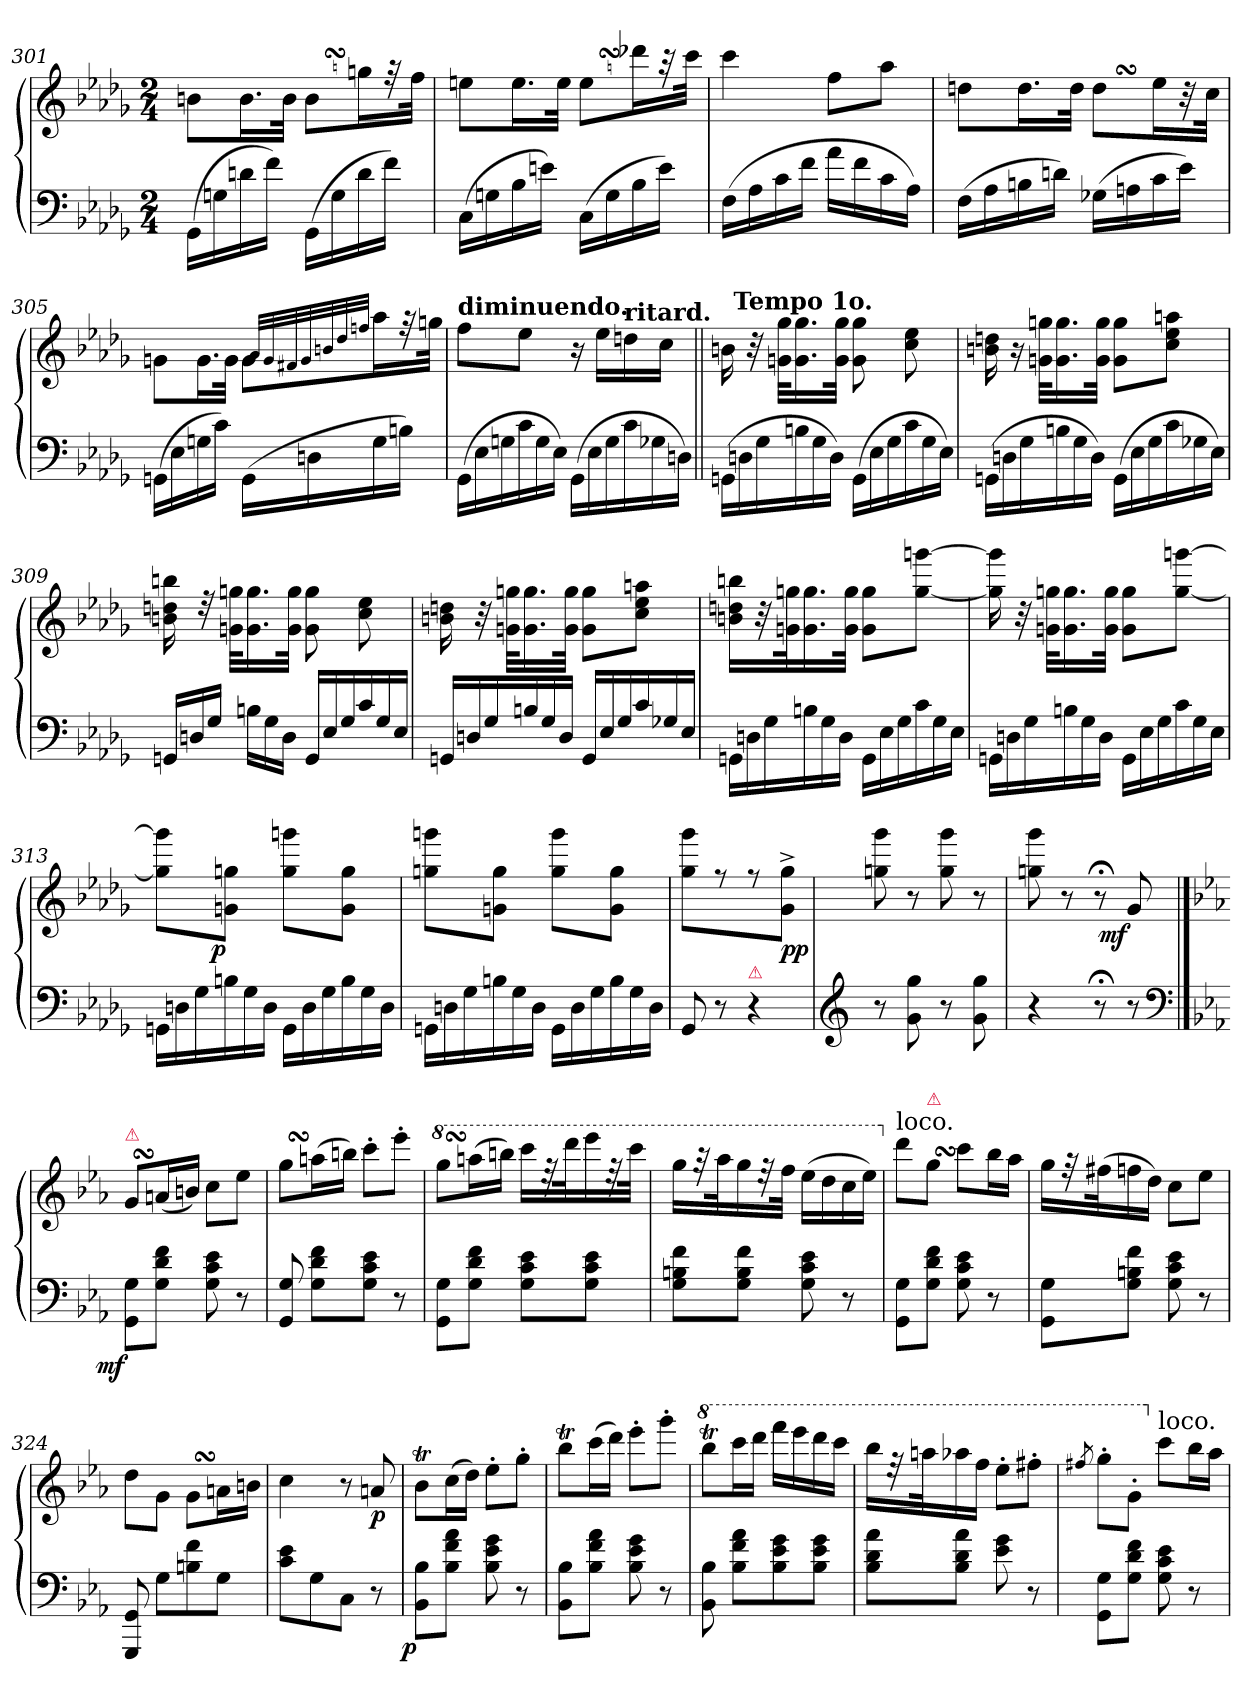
**kern	**kern	**dynam
*part1	*part1	*part1
*staff2	*staff1	*staff1/2
*clefF4	*clefG2	*
*k[b-e-a-d-g-]	*k[b-e-a-d-g-]	*
*M2/4	*M2/4	*
=301	=301	=301
(>16GG-\LL	8bn\L	.
16Gn	.	.
16dn	16.bL	.
16fJJ)	.	.
.	32bJJk	.
(>16GG-\LL	8bSsS\L	.
16G	.	.
16d	16ggnL	.
16fJJ)	32rff	.
.	32ffJJk	.
=302	=302	=302
(>16C\LL	8een\L	.
16Gn	.	.
16B-	16.eeL	.
16enJJ)	.	.
.	32eeJJk	.
(>16C\LL	8eeSsS\L	.
16G	.	.
16B-	16ddd-XL	.
16eJJ)	32raa	.
.	32cccJJk	.
=303	=303	=303
(>16F\LL	4ccc\	.
16A-	.	.
16c	.	.
16fJJ	.	.
16a-\LL	8ff\L	.
16f	.	.
16c	8aa-J	.
16A-JJ)	.	.
=304	=304	=304
(>16FLL	8ddn\L	.
16A-	.	.
16Bn	16.ddL	.
16dnJJ)	.	.
.	32ddJJk	.
(>16G-XLL	8ddSsS\L	.
16An	.	.
16c	16ee-\L	.
16e-JJ)	32r	.
.	32ccJJk	.
=305	=305	=305
(>16GGnLL	8gn\L	.
16E-	.	.
16Gn	16.gL	.
16cJJ)	.	.
.	32gJJk	.
(>16GGLL	8g\L	.
16Dn	.	.
.	32qqa-/LLL	.
.	32qqg/	.
.	32qqf#X/	.
.	32qqg/	.
.	32qqbn/	.
.	32qqdd-/	.
.	32qqffn/JJJ	.
16G	16aa-L	.
16BnJJ)	32rff	.
.	32ggnJJk	.
=306	=306	=306
*Xtuplet	*	*
!	!LO:TX:a:B:t=diminuendo.	!
(>24GG-LL	8ff\L	.
24E-	.	.
24Gn	.	.
24c	8ee-J	.
24G	.	.
24E-JJ)	.	.
(>24GG-LL	16r	.
24E-	.	.
.	16ee-\LL	.
24G	.	.
!	!LO:TX:a:B:t=ritard.	!
24c	16ddn	.
24G-X	.	.
.	16ccJJ	.
24DnJJ)	.	.
=307||	=307||	=307||
*	*MM108	*
*	*^	*
(>24GGn\LL	16bn\	24ryy	.
!	!	!LO:TX:a:B:t=Tempo 1o.	!
24Dn	.	3ryy	.
.	32r	.	.
24G-	.	.	.
.	32gn\ 32gg-\KLL	.	.
24Bn	16.g 16.gg-	.	.
24G-	.	.	.
24DJJ)	.	.	.
.	32g 32gg-JJk	.	.
(>24GG\LL	8g\ 8gg-\	.	.
24E-	.	.	.
24G-	.	.	.
24c	8cc\ 8ee-\	12.ryy	.
24G-	.	.	.
24E-JJ)	.	.	.
*	*v	*v	*
=308	=308	=308
(>24GGn\LL	16bn\ 16ddn\	.
24Dn	.	.
!	!LO:N:vis=16	!
.	32r	.
24G-	.	.
.	32gn\ 32ggn\KLL	.
24Bn	16.g 16.gg	.
24G-	.	.
24DJJ)	.	.
.	32g 32ggJJk	.
(>24GG\LL	8g\ 8gg\L	.
24E-	.	.
24G-	.	.
24c	8cc 8ee- 8aanJ	.
24G-X	.	.
24E-JJ)	.	.
=309	=309	=309
24GGn/LL	16bn 16ddn 16bbn	.
24Dn	.	.
.	32rdd	.
24G-JJ	.	.
.	32gn 32ggnKLL	.
24Bn\LL	16.g 16.gg	.
24G-	.	.
24DJJ	.	.
.	32g 32ggJJk	.
24GG/LL	8g\ 8gg\	.
24E-	.	.
24G-	.	.
24c	8cc\ 8ee-\	.
24G-	.	.
24E-JJ	.	.
=310	=310	=310
24GGn/LL	16bn\ 16ddn\	.
24Dn	.	.
.	32r	.
24G-	.	.
.	32gn\ 32ggn\KLL	.
24Bn	16.g 16.gg	.
24G-	.	.
24DJJ	.	.
.	32g 32ggJJk	.
24GG/LL	8g\ 8gg\L	.
24E-	.	.
24G-	.	.
24c	8cc 8ee- 8aanJ	.
24G-X	.	.
24E-JJ	.	.
=311	=311	=311
24GGn\LL	16bn\ 16ddn\ 16bbn\LL	.
24Dn	.	.
.	32r	.
24G-	.	.
.	32gn 32ggnK	.
24Bn	16.g 16.gg	.
24G-	.	.
24DJJ	.	.
.	32g 32ggJJk	.
24GG\LL	8g 8ggL	.
24E-	.	.
24G-	.	.
24c	[8gg [8gggnJ	.
24G-	.	.
24E-JJ	.	.
=312	=312	=312
24GGn\LL	16ggn] 16gggn]	.
24Dn	.	.
.	32r	.
24G-	.	.
.	32gn\ 32ggn\KLL	.
24Bn	16.g 16.gg	.
24G-	.	.
24DJJ	.	.
.	32g 32ggJJk	.
24GG\LL	8g\ 8gg\L	.
24E-	.	.
24G-	.	.
24c	[8gg [8gggJ	.
24G-	.	.
24E-JJ	.	.
=313	=313	=313
24GGn\LL	8ggn]\ 8gggn]\L	.
24Dn	.	.
24G-	.	.
!	!	!LO:DY:b:rj
24Bn	8gn 8ggJ	p
24G-	.	.
24DJJ	.	.
24GG\LL	8gg\ 8ggg\L	.
24D	.	.
24G-	.	.
24B	8g 8ggJ	.
24G-	.	.
24DJJ	.	.
=314	=314	=314
24GGn\LL	8ggn\ 8gggn\L	.
24Dn	.	.
24G-	.	.
24Bn	8gn 8ggJ	.
24G-	.	.
24DJJ	.	.
24GG\LL	8gg\ 8ggg\L	.
24D	.	.
24G-	.	.
24B	8g 8ggJ	.
24G-	.	.
24DJJ	.	.
=315	=315	=315
8GG-/	8gg-\ 8ggg-\L	.
8r	8r	.
!LO:TX:a:color=crimson:t=⚠	!	!
4r	8r	.
!	!	!LO:DY:b
.	8g-^>\ 8gg-^>\J	pp
=316	=316	=316
*clefG2	*	*
8r	8ggn 8ggg-	.
8g- 8gg-	8r	.
8r	8gg 8ggg-	.
8g- 8gg-	8r	.
=317	=317	=317
4r	8ggn 8ggg-	.
.	8r	.
8r;<	8r;<	.
!	!	!LO:DY:b:rj
8r	8g-/	mf
*clefF4	*	*
==318	==318	==318
*k[b-e-a-]	*k[b-e-a-]	*
!	!LO:TX:a:color=crimson:t=⚠	!
!	!	!LO:DY:b=2:rj
8GG 8GL	8gSsS/L	mf
8G 8d 8fJ	(<16an/L	.
.	16bnJJ)	.
8G\ 8c\ 8e-\	8cc\L	.
8r	8ee-\J	.
=319	=319	=319
8GG/ 8G/	8ggSsS\L	.
8G\ 8d\ 8f\L	(>16aan\L	.
.	16bbnJJ)	.
8G\ 8c\ 8e-\J	8ccc'>L	.
8r	8eee-'>J	.
=320	=320	=320
*	*8va	*
8GG\ 8G\L	8gggSsSL	.
8G\ 8d\ 8f\J	(>16aaanL	.
.	16bbbnJJ)	.
8G\ 8c\ 8e-\L	16ccccLL	.
.	32reee	.
.	32ddddK	.
8G 8c 8e-J	16eeee-	.
.	32reee	.
.	32ccccJJk	.
=321	=321	=321
8G 8Bn 8fL	16gggLL	.
.	32rggg	.
.	32aaa-K	.
8G 8B 8fJ	16ggg	.
.	32reee	.
.	32fffJJk	.
8G\ 8c\ 8e-\	(>16eee-\LL	.
.	16ddd	.
8r	16ccc	.
.	16eee-JJ)	.
=322	=322	=322
*	*X8va	*
!	!LO:TX:a:t=loco.	!
8GG\ 8G\L	8dddL	.
!	!LO:TX:a:color=crimson:t=⚠	!
8G\ 8d\ 8f\J	8ggSsSJ	.
8G 8c 8e-	8cccL	.
8r	16bb-L	.
.	16aa-JJ	.
=323	=323	=323
8GG\ 8G\L	16ggLL	.
.	32rff	.
.	(>32ff#XK	.
8G\ 8Bn\ 8f\J	16ffn	.
.	16ddJJ)	.
8G\ 8c\ 8e-\	8cc\L	.
8r	8ee-J	.
=324	=324	=324
8GGG/ 8GG/	8ddL	.
8G\L	8gJ	.
8Bn 8f	8gSsS\L	.
8GJ	16anL	.
.	16bnJJ	.
=325	=325	=325
8c\ 8e-\L	4cc\	.
8G	.	.
8CJ	8r	.
!	!	!LO:DY:b
8r	8an/	p
=326	=326	=326
!	!	!LO:DY:b=2:rj
8BB-\ 8B-\L	8b-TL	p
8B-\ 8f\ 8a-\J	(>16ccL	.
.	16ddJJ)	.
8B-\ 8e-\ 8g\	8ee-'L	.
8r	8gg'J	.
=327	=327	=327
8BB- 8B-L	8bb-TL	.
8B-\ 8f\ 8a-\J	(>16cccL	.
.	16dddJJ)	.
8B-\ 8e-\ 8g\	8eee-'L	.
8r	8ggg'J	.
=328	=328	=328
*	*8va	*
8BB- 8B-	8bbb-TL	.
8B-\ 8f\ 8a-\L	16ccccL	.
.	16ddddJJ	.
8B-\ 8e-\ 8g\	16ffffLL	.
.	16eeee-	.
8B-\ 8e-\ 8g\J	16dddd	.
.	16ccccJJ	.
=329	=329	=329
8B-\ 8d\ 8a-\L	16bbb-LL	.
.	32reee	.
.	32aaanK	.
8B-\ 8d\ 8a-\J	16aaa-X	.
.	16fffJJ	.
8e-\ 8g\	8eee-'\L	.
8r	8fff#X'J	.
=330	=330	=330
.	8qfff#X/	.
8GG 8GL	8ggg'L	.
8G\ 8d\ 8f\J	8gg'J	.
*	*X8va	*
!	!LO:TX:a:t=loco.	!
8G\ 8c\ 8e-\	8cccL	.
8r	16bb-L	.
.	16aa-JJ	.
=	=	=
*-	*-	*-
